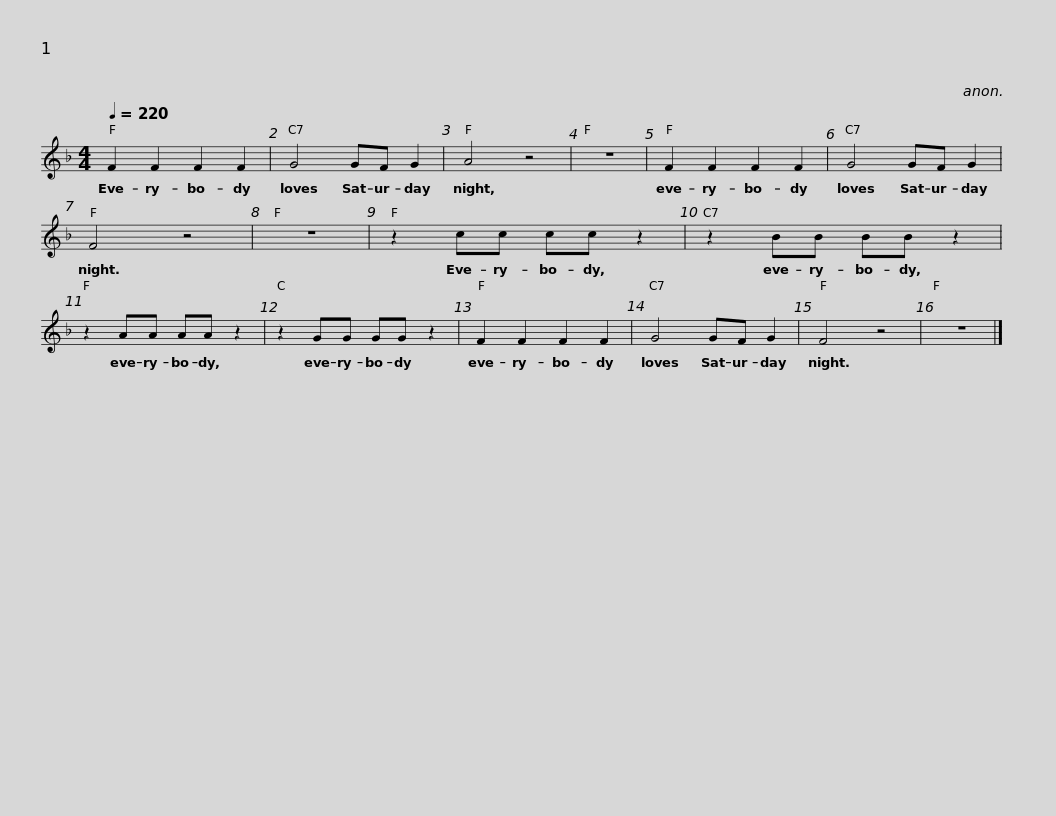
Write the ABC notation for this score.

X:1
L:1/8
Q:1/4=220
M:4/4
I:linebreak $
K:F
V:1 treble
V:1
 F2 F2 F2 F2 | G4 GF G2 | A4 z4 | z8 | F2 F2 F2 F2 | %5
 G4 GF G2 | F4 z4 | z8 |$ z2 cc cc z2 | z2 BB BB z2 | %10
 z2 AA AA z2 | z2 GG GG z2 | F2 F2 F2 F2 |$ G4 GF G2 | F4 z4 | %15
 z8 |] %16
